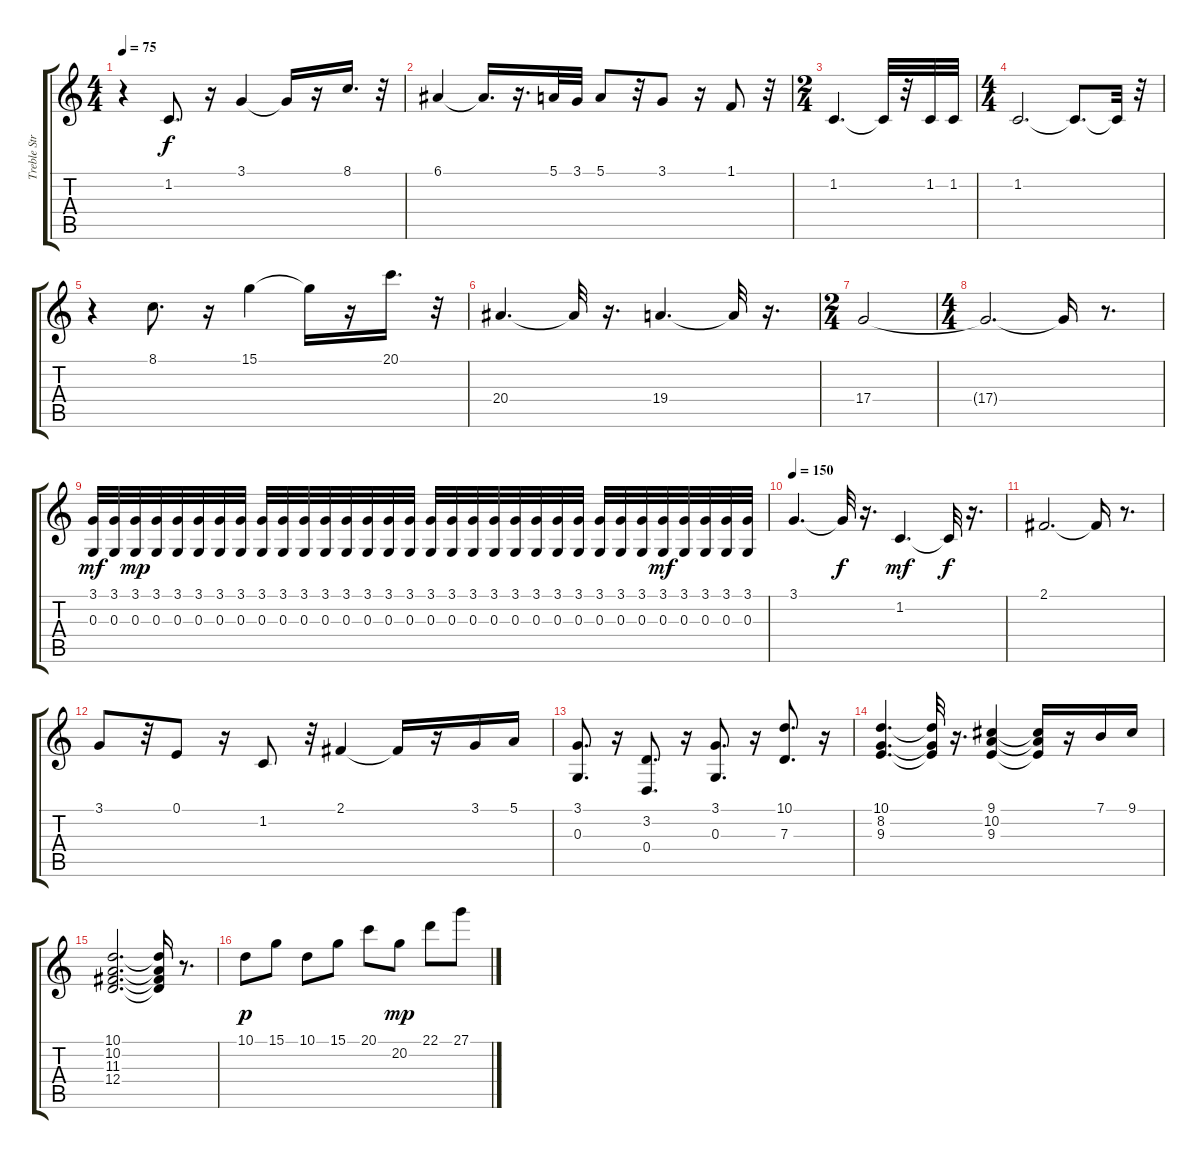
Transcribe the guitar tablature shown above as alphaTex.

\track ("Treble Strings" "Treble Str") {instrument stringensemble1}
\staff {score tabs}
\tuning (E4 B3 G3 D3 A2 E2) {hide}
\ts (4 4)
\tempo 75
\clef g2
\ks c
r.4{dy f instrument stringensemble1} 1.2.8{d} r.16 3.1.4 3.1{t}.16 r.16 8.1.16{d} r.32 |
6.1.4 6.1{t}.16{d} r.16{d} 5.1.32 3.1.32 5.1.8 r.32 3.1.8 r.16 1.1.8 r.32 |
\ts (2 4)
1.2.4{d} 1.2{t}.32 r.32 1.2.32 1.2.32 |
\ts (4 4)
1.2.2{d} 1.2{t}.8{d} 1.2{t}.32 r.32 |
r.4 8.1.8{d} r.16 15.1.4 15.1{t}.16 r.16 20.1.16{d} r.32 |
20.4.4{d} 20.4{t}.32 r.16{d} 19.4.4{d} 19.4{t}.32 r.16{d} |
\ts (2 4)
17.4.2 |
\ts (4 4)
17.4{t}.2{d} 17.4{t}.16 r.8{d} |
(3.1 0.3).32{dy mf} (3.1 0.3).32 (3.1 0.3).32{dy mp} (3.1 0.3).32 (3.1 0.3).32 (3.1 0.3).32 (3.1 0.3).32 (3.1 0.3).32 (3.1 0.3).32 (3.1 0.3).32 (3.1 0.3).32 (3.1 0.3).32 (3.1 0.3).32 (3.1 0.3).32 (3.1 0.3).32 (3.1 0.3).32 (3.1 0.3).32 (3.1 0.3).32 (3.1 0.3).32 (3.1 0.3).32 (3.1 0.3).32 (3.1 0.3).32 (3.1 0.3).32 (3.1 0.3).32 (3.1 0.3).32 (3.1 0.3).32 (3.1 0.3).32 (3.1 0.3).32{dy mf} (3.1 0.3).32 (3.1 0.3).32 (3.1 0.3).32 (3.1 0.3).32 |
\tempo 150
3.1.4{d} 3.1{t}.32{dy f} r.16{d} 1.2.4{d dy mf} 1.2{t}.32{dy f} r.16{d} |
2.1.2{d} 2.1{t}.16 r.8{d} |
3.1.8 r.32 0.1.8 r.16 1.2.8 r.32 2.1.4 2.1{t}.16 r.16 3.1.16 5.1.16 |
(3.1 0.3).8{d} r.16 (3.2 0.4).8{d} r.16 (3.1 0.3).8{d} r.16 (10.1 7.3).8{d} r.16 |
(10.1 8.2 9.3).4{d} (10.1{t} 8.2{t} 9.3{t}).32 r.16{d} (9.1 10.2 9.3).4 (9.1{t} 10.2{t} 9.3{t}).16 r.16 7.1.16 9.1.16 |
(10.1 10.2 11.3 12.4).2{d} (10.1{t} 10.2{t} 11.3{t} 12.4{t}).16 r.8{d} |
10.1.8{dy p} 15.1.8 10.1.8 15.1.8 20.1.8 20.2.8{dy mp} 22.1.8 27.1.8
